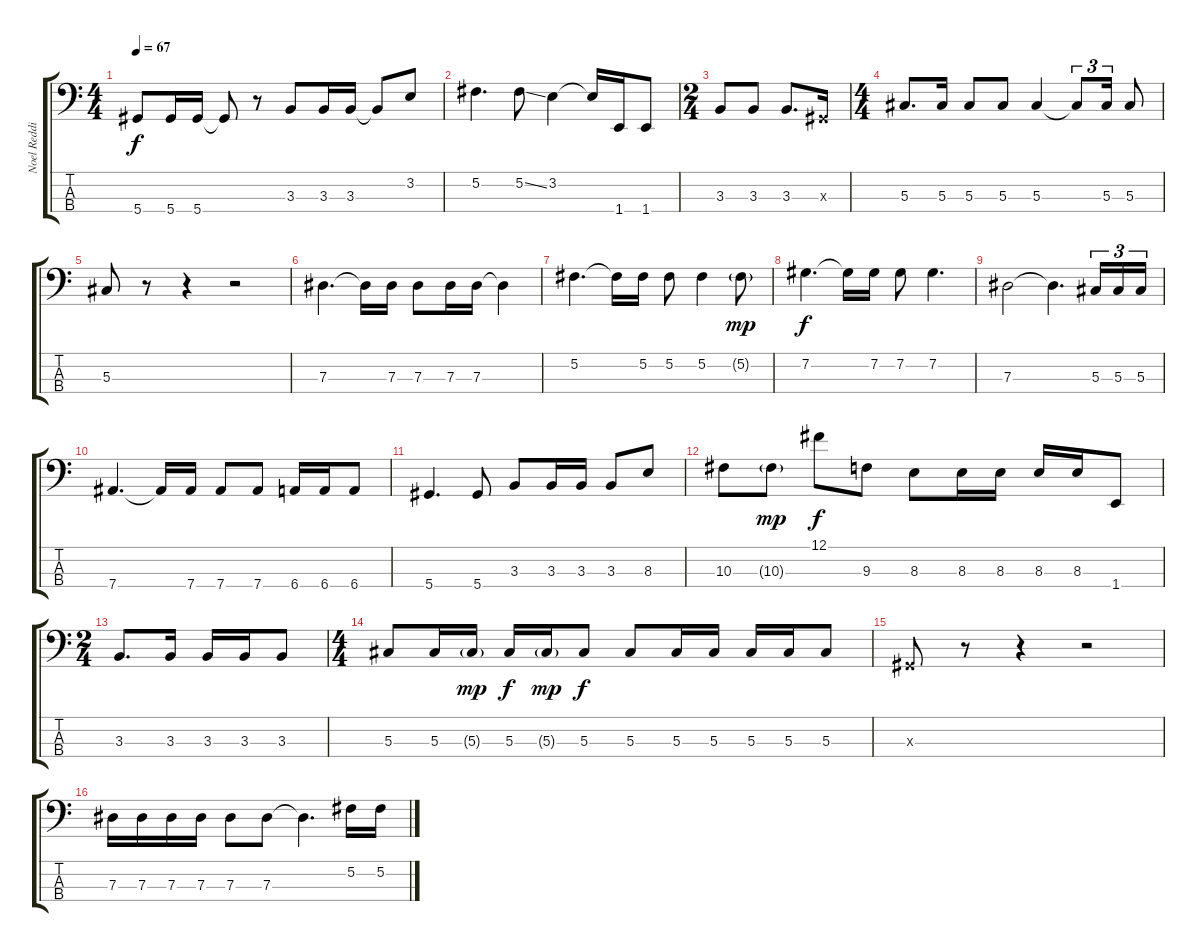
\track ("Noel Redding" "Noel Reddi") {instrument electricbasspick}
\staff {score tabs}
\tuning (Gb2 Db2 Ab1 Eb1) {hide}
\ts (4 4)
\tempo 67
\clef f4
\ks c
5.4.8{dy f} 5.4.16 5.4.16 5.4{t}.8 r.8 3.3.8 3.3.16 3.3.16 3.3{t}.8 3.2.8 |
5.2.4{d} 5.2{ss}.8 3.2.4 3.2{t}.16 1.4.16 1.4.8 |
\ts (2 4)
3.3.8 3.3.8 3.3.8{d} 0.3{x}.16 |
\ts (4 4)
5.3.8{d} 5.3.16 5.3.8 5.3.8 5.3.4 5.3{t}.8{tu (3 2)} 5.3.16{tu (3 2)} 5.3.8 |
5.3.8 r.8 r.4 r.2 |
7.3.4{d} 7.3{t}.16 7.3.16 7.3.8 7.3.16 7.3.16 7.3{t}.4 |
5.2.4{d} 5.2{t}.16 5.2.16 5.2.8 5.2.4 5.2{g}.8{dy mp} |
7.2.4{d dy f} 7.2{t}.16 7.2.16 7.2.8 7.2.4{d} |
7.3.2 7.3{t}.4{d} 5.3.16{tu (3 2)} 5.3.16{tu (3 2)} 5.3.16{tu (3 2)} |
7.4.4{d} 7.4{t}.16 7.4.16 7.4.8 7.4.8 6.4.16 6.4.16 6.4.8 |
5.4.4{d} 5.4.8 3.3.8 3.3.16 3.3.16 3.3.8 8.3.8 |
10.3.8 10.3{g}.8{dy mp} 12.1.8{dy f} 9.3.8 8.3.8 8.3.16 8.3.16 8.3.16 8.3.16 1.4.8 |
\ts (2 4)
3.3.8{d} 3.3.16 3.3.16 3.3.16 3.3.8 |
\ts (4 4)
5.3.8 5.3.16 5.3{g}.16{dy mp} 5.3.16{dy f} 5.3{g}.16{dy mp} 5.3.8{dy f} 5.3.8 5.3.16 5.3.16 5.3.16 5.3.16 5.3.8 |
0.3{x}.8 r.8 r.4 r.2 |
7.3.16 7.3.16 7.3.16 7.3.16 7.3.8 7.3.8 7.3{t}.4{d} 5.2.16 5.2.16
